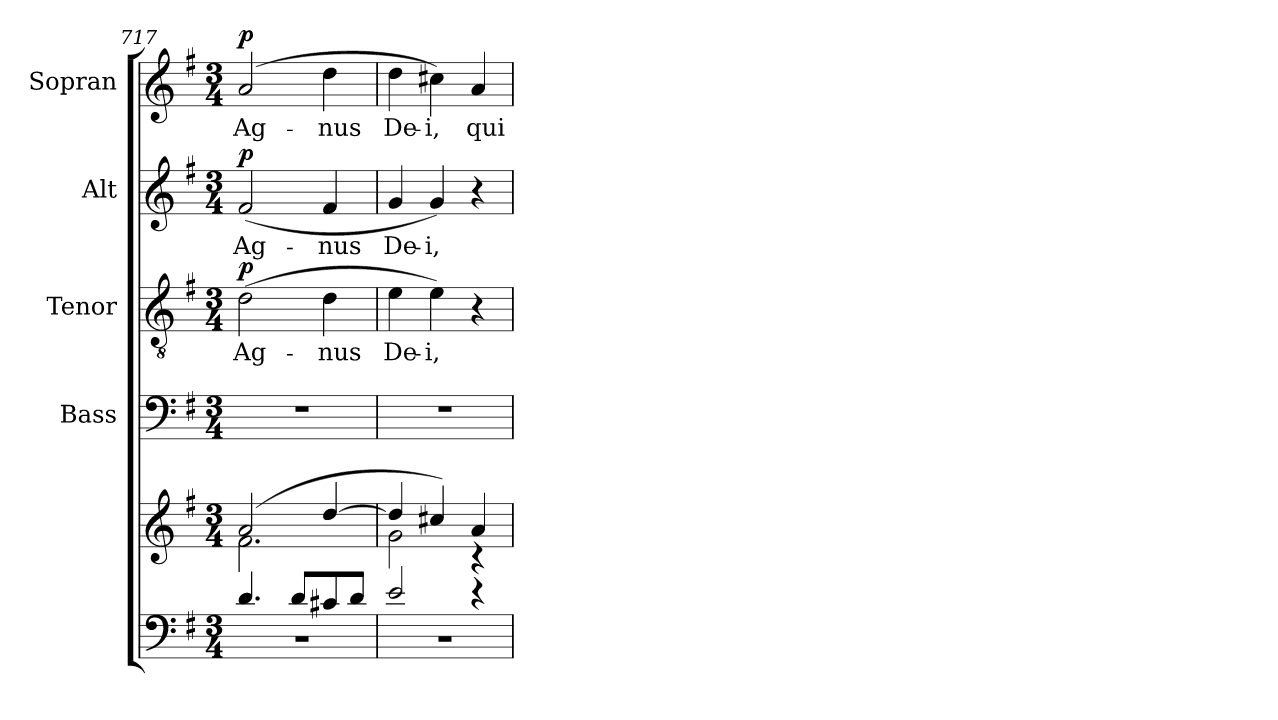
**kern	**kern	**kern	**kern	**text	**dynam	**kern	**text	**dynam	**kern	**text	**dynam
*part5	*part5	*part4	*part3	*part3	*part3	*part2	*part2	*part2	*part1	*part1	*part1
*staff6	*staff5	*staff4	*staff3	*staff3	*staff3	*staff2	*staff2	*staff2	*staff1	*staff1	*staff1
*	*	*I"Bass	*I"Tenor	*	*	*I"Alt	*	*	*I"Sopran	*	*
*	*	*I'B.	*I'T.	*	*	*I'A.	*	*	*I'S.	*	*
*clefF4	*clefG2	*clefF4	*clefGv2	*	*	*clefG2	*	*	*clefG2	*	*
*k[f#]	*k[f#]	*k[f#]	*k[f#]	*	*	*k[f#]	*	*	*k[f#]	*	*
*G:	*G:	*G:	*G:	*	*	*G:	*	*	*G:	*	*
*M3/4	*M3/4	*M3/4	*M3/4	*	*	*M3/4	*	*	*M3/4	*	*
=717	=717	=717	=717	=717	=717	=717	=717	=717	=717	=717	=717
*^	*	*	*	*	*	*	*	*	*	*	*
!	!LO:N:vis=1	!	!	!	!LO:LY:b	!LO:DY:a	!	!LO:LY:b	!LO:DY:a	!	!LO:LY:b	!LO:DY:a
*	*	*^	*	*	*	*	*	*	*	*	*	*
4.d/	2.r	(2a/	2.f#\	2.r	(>2d\	Ag-	p	(<2f#/	Ag-	p	(2a/	Ag-	p
8d/L	.	.	.	.	.	.	.	.	.	.	.	.	.
!	!	!	!	!	!	!LO:LY:b	!	!	!LO:LY:b	!	!	!LO:LY:b	!
8c#X/	.	[>4dd/	.	.	4d\	-nus	.	4f#/	-nus	.	4dd\	-nus	.
8d/J	.	.	.	.	.	.	.	.	.	.	.	.	.
!!LO:PB:g=z
=718	=718	=718	=718	=718	=718	=718	=718	=718	=718	=718	=718	=718	=718
!	!LO:N:vis=1	!	!	!	!	!LO:LY:b	!	!	!LO:LY:b	!	!	!LO:LY:b	!
2e/	2.r	4dd/]	2g\	2.r	4e\	De-	.	4g/	De-	.	4dd\	De-	.
!	!	!	!	!	!	!LO:LY:b	!	!	!LO:LY:b	!	!	!LO:LY:b	!
.	.	4cc#X/)	.	.	4e\)	-i,	.	4g/)	-i,	.	4cc#X\)	-i,	.
!	!	!	!	!	!	!	!	!	!	!	!	!LO:LY:b	!
4rd	.	4a/	4rc	.	4r	.	.	4r	.	.	4a/	qui	.
*v	*v	*	*	*	*	*	*	*	*	*	*	*	*
*	*v	*v	*	*	*	*	*	*	*	*	*	*
=	=	=	=	=	=	=	=	=	=	=	=
*-	*-	*-	*-	*-	*-	*-	*-	*-	*-	*-	*-
